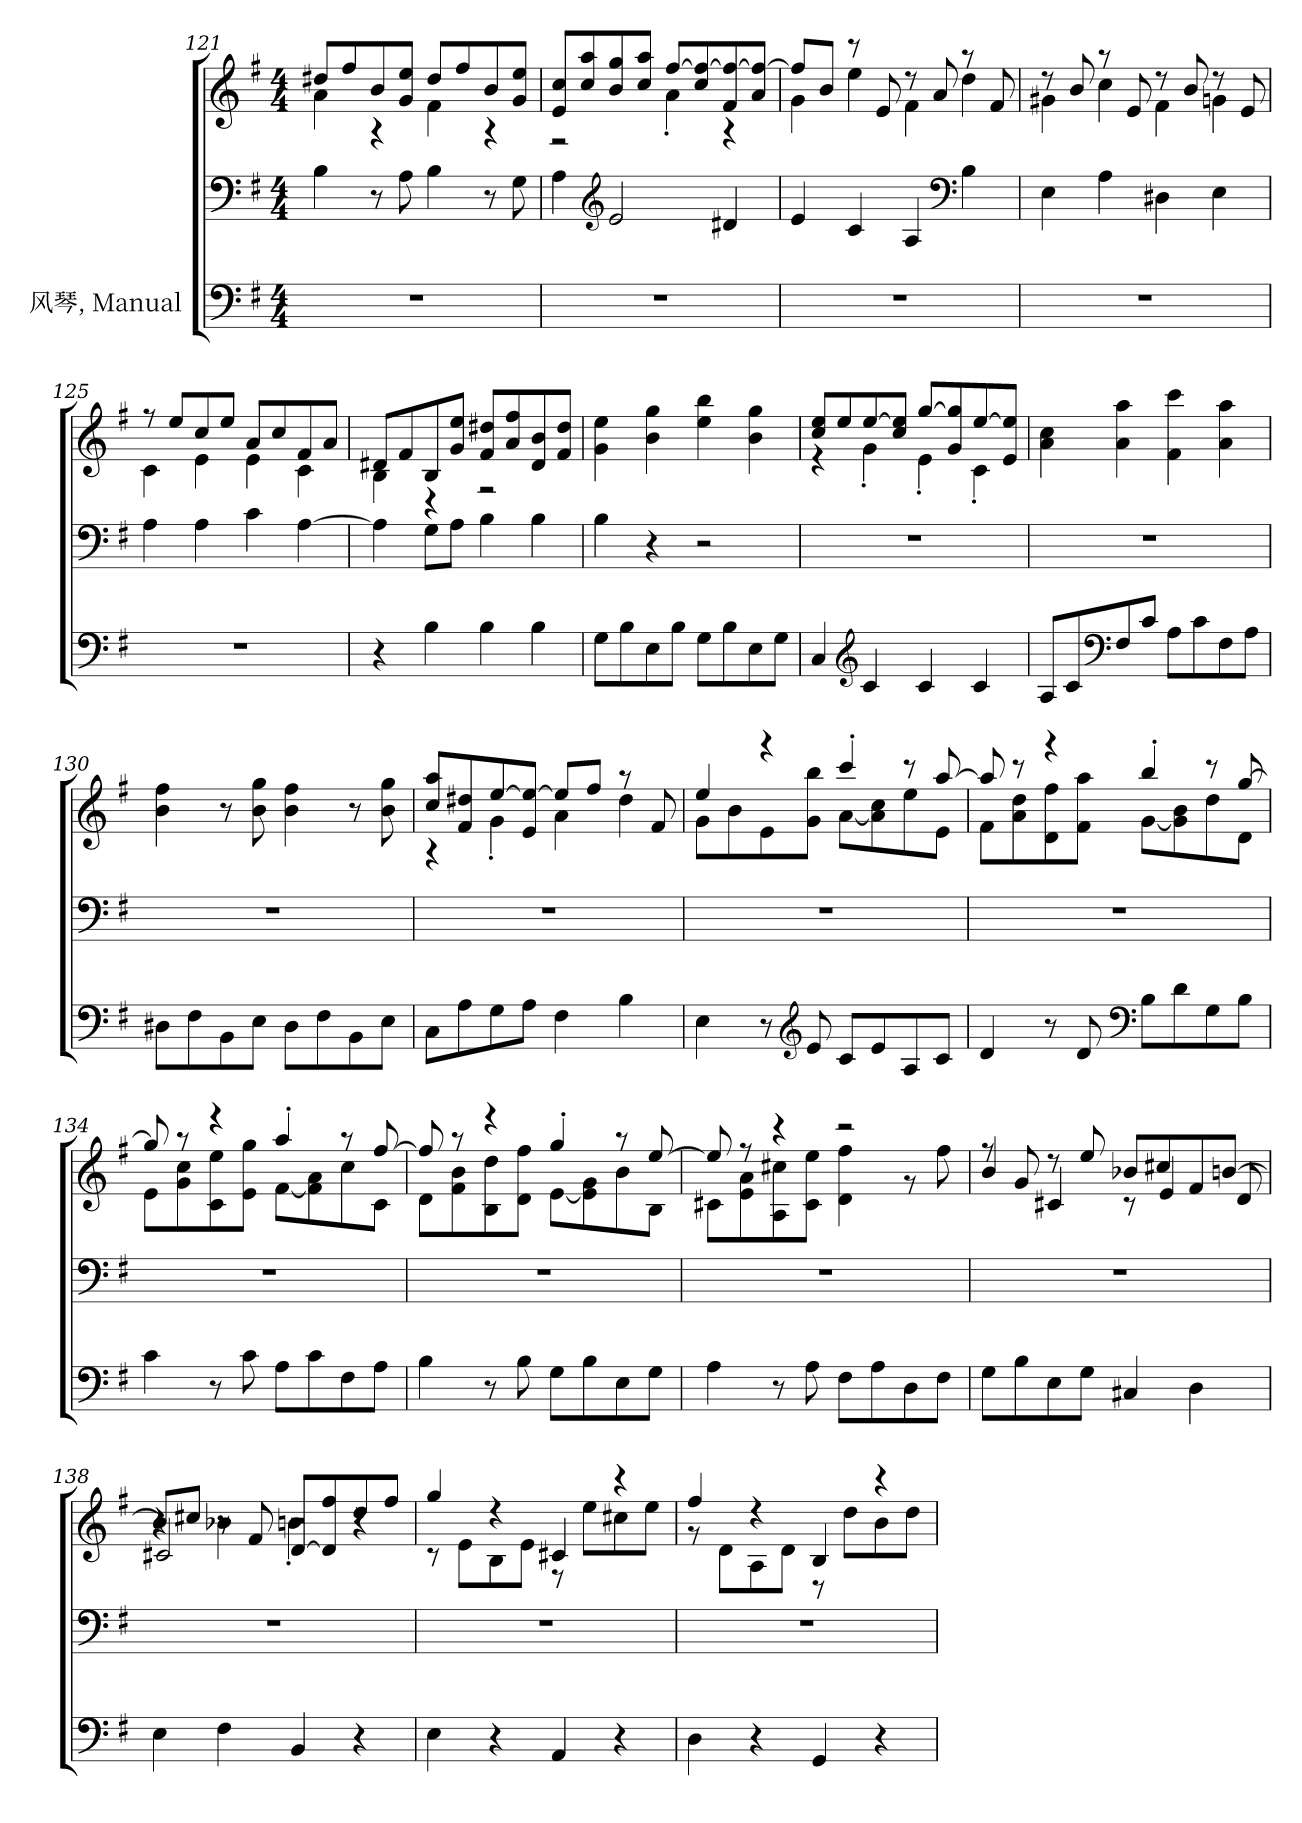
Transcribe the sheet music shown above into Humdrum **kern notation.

**kern	**kern	**kern
*part1	*part1	*part1
*staff3	*staff2	*staff1
*I"风琴, Manual	*	*
*clefF4	*clefF4	*clefG2
*k[f#]	*k[f#]	*k[f#]
*M4/4	*M4/4	*M4/4
=121	=121	=121
*	*	*^
1r	4B\	8dd#X/L	4a\
.	.	8ff#/	.
.	8r	8b/	4r
.	8A\	8g/ 8ee/J	.
.	4B\	8dd#/L	4f#\
.	.	8ff#/	.
.	8r	8b/	4r
.	8G\	8g/ 8ee/J	.
=122	=122	=122	=122
1r	4A\	8e/ 8cc/L	2r
.	.	8cc/ 8aa/	.
*	*clefG2	*	*
.	2e/	8b/ 8gg/	.
.	.	8cc/ 8aa/J	.
.	.	[8ff#/L	4a'\
.	.	8cc/ 8ff#/_	.
.	4d#X/	8f#/ 8ff#/_	4r
.	.	8a/ 8ff#/_J	.
!!LO:LB:g=z	!!
=123	=123	=123	=123
1r	4e/	8ff#/L]	4g\
.	.	8b/J	.
.	4c/	8r	4ee\
.	.	8e/	.
.	4A/	8r	4f#\
.	.	8a/	.
*	*clefF4	*	*
.	4B\	8r	4dd\
.	.	8f#/	.
=124	=124	=124	=124
1r	4E\	8r	4g#X\
.	.	8b/	.
.	4A\	8r	4cc\
.	.	8e/	.
.	4D#X\	8r	4f#\
.	.	8b/	.
.	4E\	8r	4gn\
.	.	8e/	.
=125	=125	=125	=125
1r	4A\	8r	4c\
.	.	8ee/L	.
.	4A\	8cc/	4e\
.	.	8ee/J	.
.	4c\	8a/L	4e\
.	.	8cc/	.
.	[4A\	8f#/	4c\
.	.	8a/J	.
=126	=126	=126	=126
4r	4A\]	8d#X/L	4B\
.	.	8f#/	.
4B\	8G\L	8B/	4r
.	8A\J	8g/ 8ee/J	.
4B\	4B\	8f#/ 8dd#X/L	2r
.	.	8a/ 8ff#/	.
4B\	4B\	8d#/ 8b/	.
.	.	8f#/ 8dd#/J	.
*	*	*v	*v
!!LO:PB:g=z
=127	=127	=127
8G\L	4B\	4g\ 4ee\
8B\	.	.
8E\	4r	4b\ 4gg\
8B\J	.	.
8G\L	2r	4ee\ 4bb\
8B\	.	.
8E\	.	4b\ 4gg\
8G\J	.	.
=128	=128	=128
*	*	*^
4C/	1r	8cc/ 8ee/L	4r
.	.	8ee/	.
*clefG2	*	*	*
4c/	.	[8ee/	4g'\
.	.	8cc/ 8ee/]J	.
4c/	.	[8gg/L	4e'\
.	.	8g/ 8gg/]	.
4c/	.	[8ee/	4c'\
.	.	8e/ 8ee/]J	.
*	*	*v	*v
=129	=129	=129
8A/L	1r	4a\ 4cc\
8c/	.	.
*clefF4	*	*
8F#/	.	4a\ 4aa\
8c/J	.	.
8A\L	.	4f#\ 4ccc\
8c\	.	.
8F#\	.	4a\ 4aa\
8A\J	.	.
=130	=130	=130
8D#X\L	1r	4b\ 4ff#\
8F#\	.	.
8BB\	.	8r
8E\J	.	8b\ 8gg\
8D#\L	.	4b\ 4ff#\
8F#\	.	.
8BB\	.	8r
8E\J	.	8b\ 8gg\
!!LO:LB:g=z
=131	=131	=131
*	*	*^
8C\L	1r	8cc/ 8aa/L	4r
8A\	.	8f#/ 8dd#X/	.
8G\	.	[8ee/	4g'\
8A\J	.	8e/ 8ee/_J	.
4F#\	.	8ee/L]	4a\
.	.	8ff#/J	.
4B\	.	8r	4dd#\
.	.	8f#/	.
=132	=132	=132	=132
4E\	1r	4ee/	8g\L
.	.	.	8b\
8r	.	4r	8e\
*clefG2	*	*	*
8e/	.	.	8g\ 8bb\J
8c/L	.	4ccc'/	[8a\L
8e/	.	.	8a\] 8cc\
8A/	.	8r	8ee\
8c/J	.	[8aa/	8e\J
=133	=133	=133	=133
4d/	1r	8aa/]	8f#\L
.	.	8r	8a\ 8dd\
8r	.	4r	8d\ 8ff#\
8d/	.	.	8f#\ 8aa\J
*clefF4	*	*	*
8B\L	.	4bb'/	[8g\L
8d\	.	.	8g\] 8b\
8G\	.	8r	8dd\
8B\J	.	[8gg/	8d\J
!!LO:LB:g=z	!!
=134	=134	=134	=134
4c\	1r	8gg/]	8e\L
.	.	8r	8g\ 8cc\
8r	.	4r	8c\ 8ee\
8c\	.	.	8e\ 8gg\J
8A\L	.	4aa'/	[8f#\L
8c\	.	.	8f#\] 8a\
8F#\	.	8r	8cc\
8A\J	.	[8ff#/	8c\J
=135	=135	=135	=135
4B\	1r	8ff#/]	8d\L
.	.	8r	8f#\ 8b\
8r	.	4r	8B\ 8dd\
8B\	.	.	8d\ 8ff#\J
8G\L	.	4gg'/	[8e\L
8B\	.	.	8e\] 8g\
8E\	.	8r	8b\
8G\J	.	[8ee/	8B\J
=136	=136	=136	=136
4A\	1r	8ee/]	8c#X\L
.	.	8r	8e\ 8a\
8r	.	4r	8A\ 8cc#X\
8A\	.	.	8c#\ 8ee\J
8F#\L	.	2r	4d\ 4ff#\
8A\	.	.	.
8D\	.	.	8r
8F#\J	.	.	8ff#\
=137	=137	=137	=137
8G\L	1r	8r	4b/
8B\	.	8g/	.
8E\	.	8r	4c#X/
8G\J	.	8ee/	.
4C#X/	.	8b-X/L	8r
.	.	8cc#X/	4e/
4D\	.	8f#/	.
.	.	[8bn/J	8d/
!!LO:LB:g=z
=138	=138	=138	=138
*	*	*	*^
4E\	1r	8b/L]	4r	2c#X/
.	.	8cc#X/J	.	.
4F#\	.	8r	4b-X\	.
.	.	8f#/	.	.
4BB/	.	[8d/L	4bn'\	2r
.	.	8d/] 8ff#/	.	.
4r	.	8dd/	4r	.
.	.	8ff#/J	.	.
*	*	*	*v	*v
=139	=139	=139	=139
4E\	1r	4gg/	8r
.	.	.	8e\L
4r	.	4r	8B\
.	.	.	8e\J
4AA/	.	4c#X/	8r
.	.	.	8ee\L
4r	.	4r	8cc#X\
.	.	.	8ee\J
=140	=140	=140	=140
4D\	1r	4ff#/	8r
.	.	.	8d\L
4r	.	4r	8A\
.	.	.	8d\J
4GG/	.	4B/	8r
.	.	.	8dd\L
4r	.	4r	8b\
.	.	.	8dd\J
*	*	*v	*v
=	=	=
*-	*-	*-
